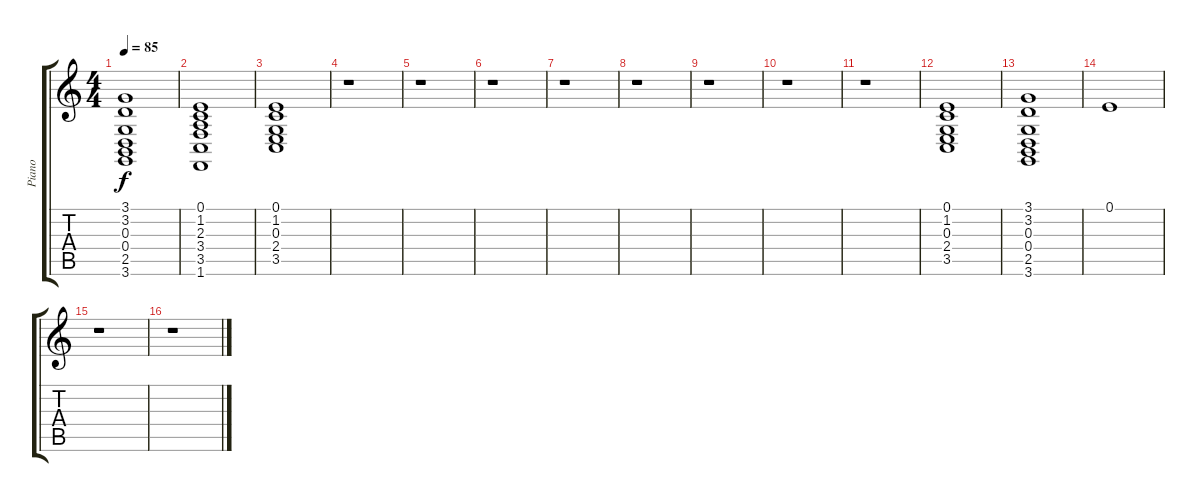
\track ("Piano" "Piano") {instrument acousticgrandpiano}
\staff {score tabs}
\tuning (E4 B3 G3 D3 A2 E2) {hide}
\ts (4 4)
\tempo 85
\clef g2
\ks c
(3.1 3.2 0.3 0.4 2.5 3.6).1{dy f} |
(0.1 1.2 2.3 3.4 3.5 1.6).1 |
(0.1 1.2 0.3 2.4 3.5).1 |
r.1 |
r.1 |
r.1 |
r.1 |
r.1 |
r.1 |
r.1 |
r.1 |
(0.1 1.2 0.3 2.4 3.5).1 |
(3.1 3.2 0.3 0.4 2.5 3.6).1 |
0.1.1 |
r.1 |
r.1
